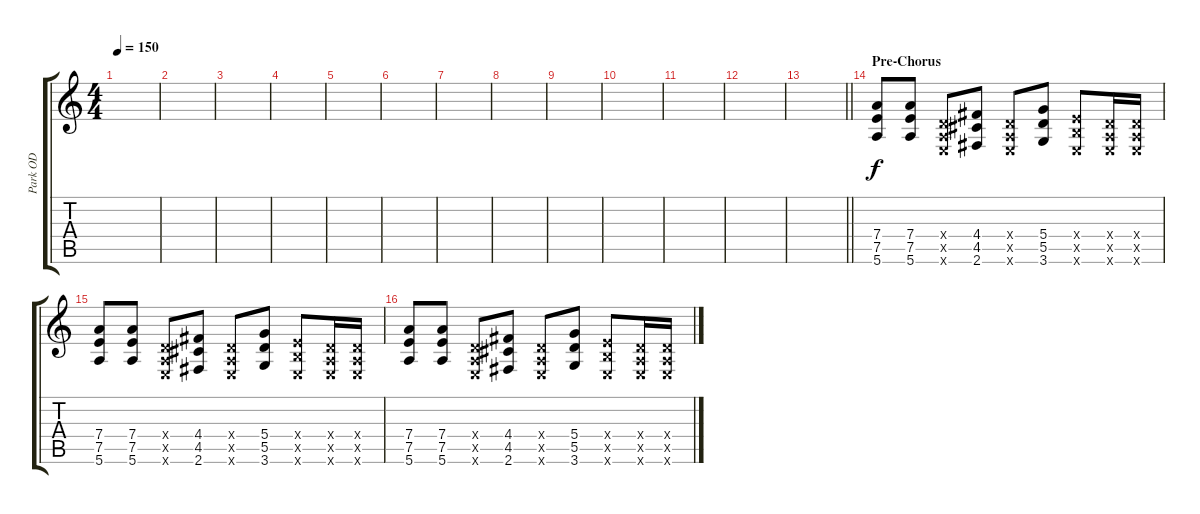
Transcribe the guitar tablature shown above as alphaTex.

\track ("Park OD" "Park OD") {instrument distortionguitar}
\staff {score tabs}
\tuning (E4 B3 G3 D3 A2 E2) {hide}
\ts (4 4)
\tempo 150
\clef g2
\ks c
|
|
|
|
|
|
|
|
|
|
|
|
\barLineRight lightlight
|
\section ("" "Pre-Chorus")
(7.4 7.5 5.6).8 (7.4 7.5 5.6).8 (0.4{x} 0.5{x} 0.6{x}).8 (4.4 4.5 2.6).8 (0.4{x} 0.5{x} 0.6{x}).8 (5.4 5.5 3.6).8 (2.4{x} 2.5{x} 0.6{x}).8 (0.4{x} 0.5{x} 0.6{x}).16 (0.4{x} 0.5{x} 0.6{x}).16 |
(7.4 7.5 5.6).8 (7.4 7.5 5.6).8 (0.4{x} 0.5{x} 0.6{x}).8 (4.4 4.5 2.6).8 (0.4{x} 0.5{x} 0.6{x}).8 (5.4 5.5 3.6).8 (2.4{x} 2.5{x} 0.6{x}).8 (0.4{x} 0.5{x} 0.6{x}).16 (0.4{x} 0.5{x} 0.6{x}).16 |
(7.4 7.5 5.6).8 (7.4 7.5 5.6).8 (0.4{x} 0.5{x} 0.6{x}).8 (4.4 4.5 2.6).8 (0.4{x} 0.5{x} 0.6{x}).8 (5.4 5.5 3.6).8 (2.4{x} 2.5{x} 0.6{x}).8 (0.4{x} 0.5{x} 0.6{x}).16 (0.4{x} 0.5{x} 0.6{x}).16
